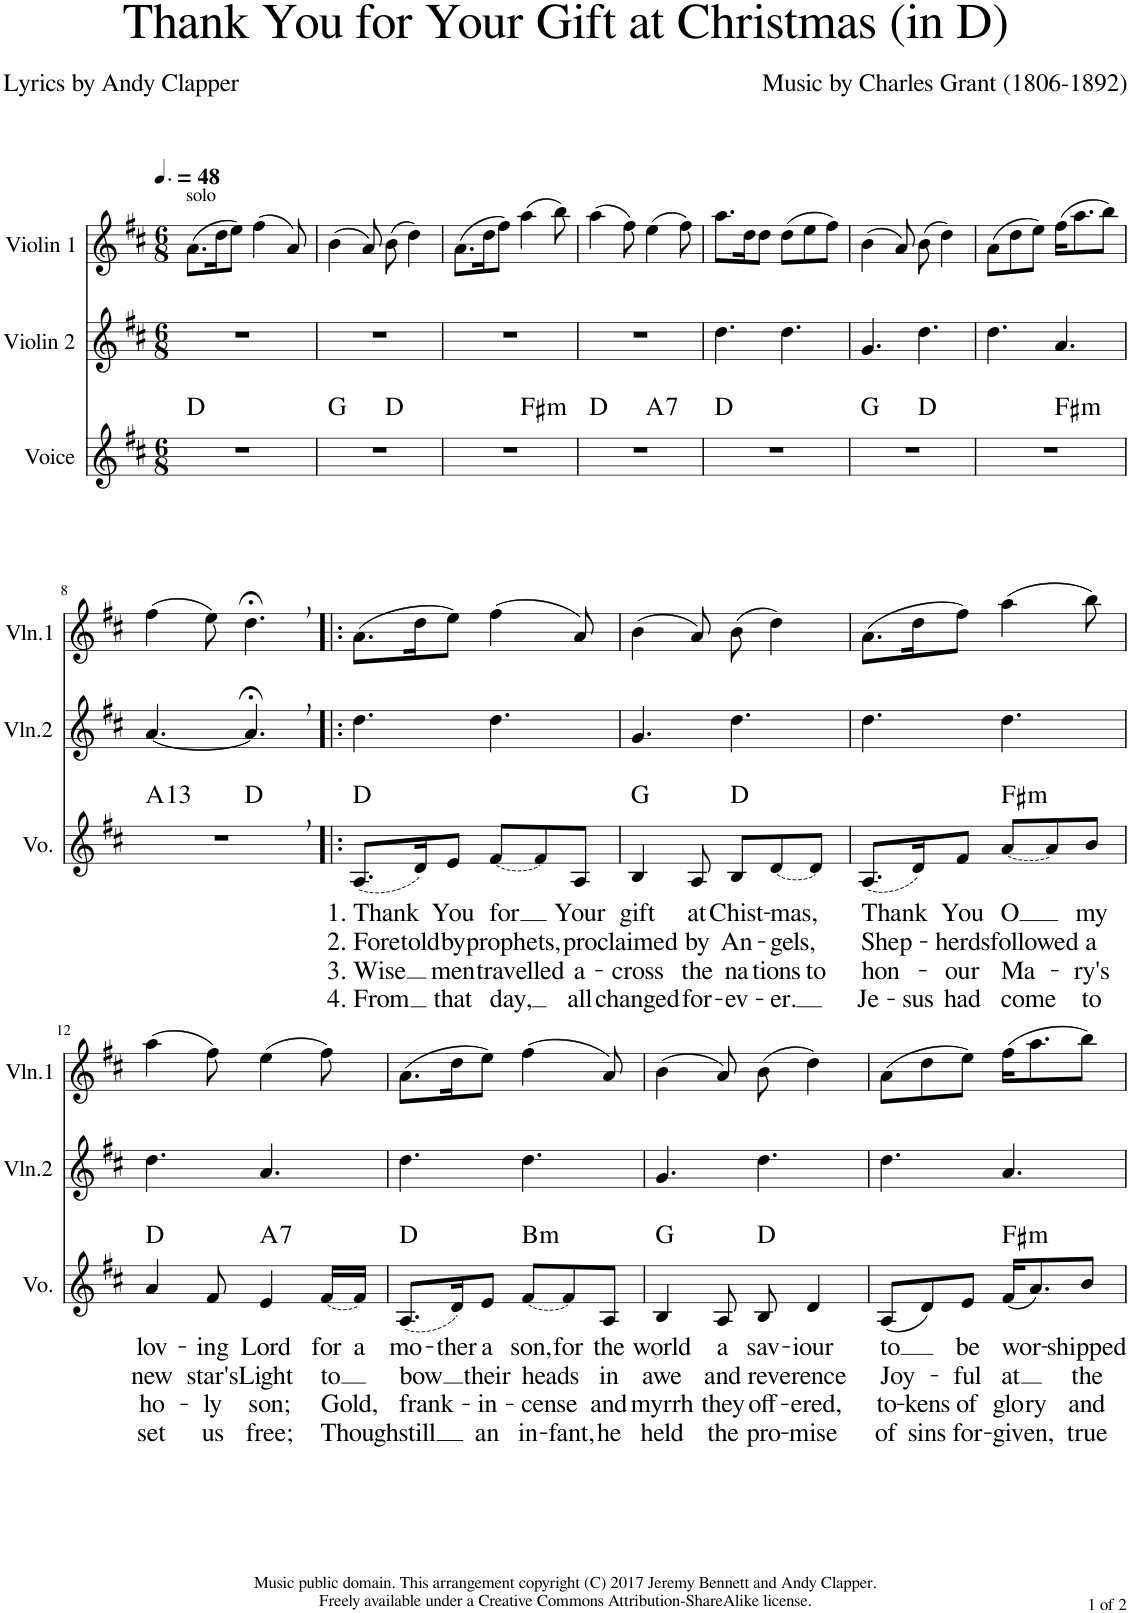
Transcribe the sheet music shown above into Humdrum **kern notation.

**kern	**text	**text	**text	**text	**harte	**kern	**kern
*part3	*part3	*part3	*part3	*part3	*part3	*part2	*part1
*staff3	*staff3	*staff3	*staff3	*staff3	*	*staff2	*staff1
*I"Voice	*	*	*	*	*	*I"Violin 2	*I"Violin 1
*I'Vo.	*	*	*	*	*	*I'Vln.2	*I'Vln.1
*clefG2	*	*	*	*	*	*clefG2	*clefG2
*k[f#c#]	*	*	*	*	*	*k[f#c#]	*k[f#c#]
*M6/8	*	*	*	*	*	*M6/8	*M6/8
*MM72	*	*	*	*	*	*MM72	*MM72
=1	=1	=1	=1	=1	=1	=1	=1
!	!	!	!	!	!	!	!LO:TX:a:t=solo
2.r	.	.	.	.	D:maj	2.r	(8.a\L
.	.	.	.	.	.	.	16dd\K
.	.	.	.	.	.	.	8ee\J)
.	.	.	.	.	.	.	(4ff#\
.	.	.	.	.	.	.	8a/)
=2	=2	=2	=2	=2	=2	=2	=2
*^	*	*	*	*	*	*	*
2.r	4.ryy	.	.	.	.	G:maj	2.r	(4b\
.	.	.	.	.	.	.	.	8a/)
.	4.ryy	.	.	.	.	D:maj	.	(8b\
.	.	.	.	.	.	.	.	4dd\)
=3	=3	=3	=3	=3	=3	=3	=3	=3
2.r	4.ryy	.	.	.	.	.	2.r	(8.a\L
.	.	.	.	.	.	.	.	16dd\K
.	.	.	.	.	.	.	.	8ff#\J)
!	!	!	!	!	!	!LO:H:kt=m	!	!
.	4.ryy	.	.	.	.	F#:min	.	(4aa\
.	.	.	.	.	.	.	.	8bb\)
=4	=4	=4	=4	=4	=4	=4	=4	=4
2.r	4.ryy	.	.	.	.	D:maj	2.r	(4aa\
.	.	.	.	.	.	.	.	8ff#\)
!	!	!	!	!	!	!LO:H:kt=7	!	!
.	4.ryy	.	.	.	.	A:7	.	(4ee\
.	.	.	.	.	.	.	.	8ff#\)
*v	*v	*	*	*	*	*	*	*
=5	=5	=5	=5	=5	=5	=5	=5
2.r	.	.	.	.	D:maj	4.dd\	8.aa\L
.	.	.	.	.	.	.	16dd\K
.	.	.	.	.	.	.	8dd\J
.	.	.	.	.	.	4.dd\	(8dd\L
.	.	.	.	.	.	.	8ee\
.	.	.	.	.	.	.	8ff#\J)
=6	=6	=6	=6	=6	=6	=6	=6
*^	*	*	*	*	*	*	*
2.r	4.ryy	.	.	.	.	G:maj	4.g/	(4b\
.	.	.	.	.	.	.	.	8a/)
.	4.ryy	.	.	.	.	D:maj	4.dd\	(8b\
.	.	.	.	.	.	.	.	4dd\)
=7	=7	=7	=7	=7	=7	=7	=7	=7
2.r	4.ryy	.	.	.	.	.	4.dd\	(8a\L
.	.	.	.	.	.	.	.	8dd\
.	.	.	.	.	.	.	.	8ee\J)
!	!	!	!	!	!	!LO:H:kt=m	!	!
.	4.ryy	.	.	.	.	F#:min	4.a/	(16ff#\KL
.	.	.	.	.	.	.	.	8.aa\
.	.	.	.	.	.	.	.	8bb\J)
!!LO:LB:g=z
=8	=8	=8	=8	=8	=8	=8	=8	=8
!	!	!	!	!	!	!LO:H:kt=13	!	!
2.r	4.ryy	.	.	.	.	A:9(11,13)	[4.a/	(4ff#\
.	.	.	.	.	.	.	.	8ee\)
.	4.ryy	.	.	.	.	D:maj	4.a;<,/]	4.dd;<,\
=9!|:	=9!|:	=9!|:	=9!|:	=9!|:	=9!|:	=9!|:	=9!|:	=9!|:
!	!	!LO:LY:b	!LO:LY:b	!LO:LY:b	!LO:LY:b	!	!	!
*v	*v	*	*	*	*	*	*	*
(8.A/L	1. Thank	2. Fore-	3. Wise	4. From	D:maj	4.dd\	(8.a\L
!	!	!LO:LY:b	!	!	!	!	!
16d/K)	.	-told	.	.	.	.	16dd\K
!	!LO:LY:b	!LO:LY:b	!LO:LY:b	!LO:LY:b	!	!	!
8e/J	You	by	men	that	.	.	8ee\J)
!LO:T:dash	!LO:LY:b	!LO:LY:b	!LO:LY:b	!LO:LY:b	!	!	!
[8f#/L	for	proph-	trav-	day,	.	4.dd\	(4ff#\
!	!	!LO:LY:b	!LO:LY:b	!	!	!	!
8f#/]	.	-ets,	-elled	.	.	.	.
!	!LO:LY:b	!LO:LY:b	!LO:LY:b	!LO:LY:b	!	!	!
8A/J	Your	pro-	a-	all	.	.	8a/)
=10	=10	=10	=10	=10	=10	=10	=10
!	!LO:LY:b	!LO:LY:b	!LO:LY:b	!LO:LY:b	!	!	!
4B/	gift	-claimed	-cross	changed	G:maj	4.g/	(4b\
!	!LO:LY:b	!LO:LY:b	!LO:LY:b	!LO:LY:b	!	!	!
8A/	at	by	the	for-	.	.	8a/)
!	!LO:LY:b	!LO:LY:b	!LO:LY:b	!LO:LY:b	!	!	!
8B/L	Chist-	An-	na-	-ev-	D:maj	4.dd\	(8b\
!LO:T:dash	!LO:LY:b	!LO:LY:b	!LO:LY:b	!LO:LY:b	!	!	!
[8d/	-mas,	-gels,	-tions	-er.	.	.	4dd\)
!	!	!	!LO:LY:b	!	!	!	!
8d/J]	.	.	to	.	.	.	.
=11	=11	=11	=11	=11	=11	=11	=11
!	!LO:LY:b	!LO:LY:b	!LO:LY:b	!LO:LY:b	!	!	!
(8.A/L	Thank	Shep-	hon-	Je-	.	4.dd\	(8.a\L
!	!	!	!	!LO:LY:b	!	!	!
16d/K)	.	.	.	-sus	.	.	16dd\K
!	!LO:LY:b	!LO:LY:b	!LO:LY:b	!LO:LY:b	!	!	!
8f#/J	You	-herds	-our	had	.	.	8ff#\J)
!LO:T:dash	!LO:LY:b	!LO:LY:b	!LO:LY:b	!LO:LY:b	!LO:H:kt=m	!	!
[8a/L	O	foll-	Ma-	come	F#:min	4.dd\	(4aa\
!	!	!LO:LY:b	!	!	!	!	!
8a/]	.	-owed	.	.	.	.	.
!	!LO:LY:b	!LO:LY:b	!LO:LY:b	!LO:LY:b	!	!	!
8b/J	my	a	-ry's	to	.	.	8bb\)
!!LO:LB:g=z
=12	=12	=12	=12	=12	=12	=12	=12
!	!LO:LY:b	!LO:LY:b	!LO:LY:b	!LO:LY:b	!	!	!
4a/	lov-	new	ho-	set	D:maj	4.dd\	(4aa\
!	!LO:LY:b	!LO:LY:b	!LO:LY:b	!LO:LY:b	!	!	!
8f#/	-ing	star's	-ly	us	.	.	8ff#\)
!	!LO:LY:b	!LO:LY:b	!LO:LY:b	!LO:LY:b	!LO:H:kt=7	!	!
4e/	Lord	Light	son;	free;	A:7	4.a/	(4ee\
!LO:T:dash	!LO:LY:b	!LO:LY:b	!LO:LY:b	!LO:LY:b	!	!	!
[16f#/LL	for	to	Gold,	Though	.	.	8ff#\)
!	!LO:LY:b	!	!	!	!	!	!
16f#/JJ]	a	.	.	.	.	.	.
=13	=13	=13	=13	=13	=13	=13	=13
!	!LO:LY:b	!LO:LY:b	!LO:LY:b	!LO:LY:b	!	!	!
(8.A/L	mo-	bow	frank-	still	D:maj	4.dd\	(8.a\L
!	!LO:LY:b	!	!	!	!	!	!
16d/K)	-ther	.	.	.	.	.	16dd\K
!	!LO:LY:b	!LO:LY:b	!LO:LY:b	!LO:LY:b	!	!	!
8e/J	a	their	-in-	an	.	.	8ee\J)
!LO:T:dash	!LO:LY:b	!LO:LY:b	!LO:LY:b	!LO:LY:b	!LO:H:kt=m	!	!
[8f#/L	son,	heads	-cense	in-	B:min	4.dd\	(4ff#\
!	!LO:LY:b	!	!	!LO:LY:b	!	!	!
8f#/]	for	.	.	-fant,	.	.	.
!	!LO:LY:b	!LO:LY:b	!LO:LY:b	!LO:LY:b	!	!	!
8A/J	the	in	and	he	.	.	8a/)
=14	=14	=14	=14	=14	=14	=14	=14
!	!LO:LY:b	!LO:LY:b	!LO:LY:b	!LO:LY:b	!	!	!
4B/	world	awe	myrrh	held	G:maj	4.g/	(4b\
!	!LO:LY:b	!LO:LY:b	!LO:LY:b	!LO:LY:b	!	!	!
8A/	a	and	they	the	.	.	8a/)
!	!LO:LY:b	!LO:LY:b	!LO:LY:b	!LO:LY:b	!	!	!
8B/	sav-	rev-	off-	pro-	D:maj	4.dd\	(8b\
!	!LO:LY:b	!LO:LY:b	!LO:LY:b	!LO:LY:b	!	!	!
4d/	-iour	-erence	-ered,	-mise	.	.	4dd\)
=15	=15	=15	=15	=15	=15	=15	=15
!	!LO:LY:b	!LO:LY:b	!LO:LY:b	!LO:LY:b	!	!	!
(8A/L	to	Joy-	to-	of	.	4.dd\	(8a\L
!	!	!	!LO:LY:b	!LO:LY:b	!	!	!
8d/)	.	.	-kens	sins	.	.	8dd\
!	!LO:LY:b	!LO:LY:b	!LO:LY:b	!LO:LY:b	!	!	!
8e/J	be	-ful	of	for-	.	.	8ee\J)
!	!LO:LY:b	!LO:LY:b	!LO:LY:b	!LO:LY:b	!LO:H:kt=m	!	!
(16f#/KL	wor-	at	glo-	-giv-	F#:min	4.a/	(16ff#\KL
!	!	!	!LO:LY:b	!LO:LY:b	!	!	!
8.a/)	.	.	-ry	-en,	.	.	8.aa\
!	!LO:LY:b	!LO:LY:b	!LO:LY:b	!LO:LY:b	!	!	!
8b/J	-shipped	the	and	true	.	.	8bb\J)
=	=	=	=	=	=	=	=
*-	*-	*-	*-	*-	*-	*-	*-
